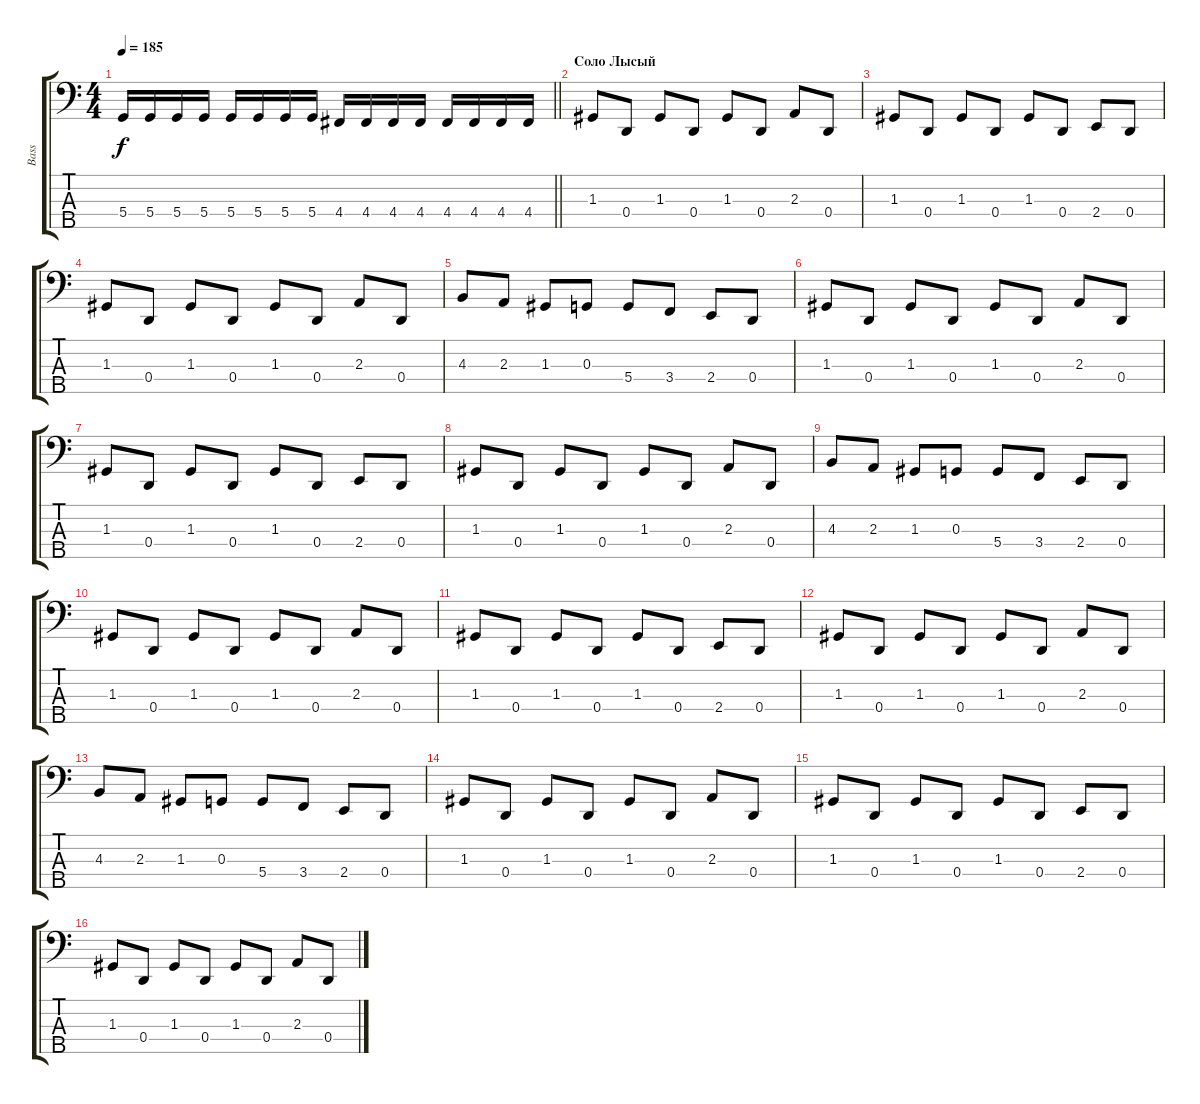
\track ("Bass" "Bass") {instrument electricbasspick}
\staff {score tabs}
\tuning (F2 C2 G1 D1 A0) {hide}
\ts (4 4)
\tempo 185
\clef f4
\barLineRight lightlight
\ks c
5.4.16{dy f} 5.4.16 5.4.16 5.4.16 5.4.16 5.4.16 5.4.16 5.4.16 4.4.16 4.4.16 4.4.16 4.4.16 4.4.16 4.4.16 4.4.16 4.4.16 |
\section ("" "Соло Лысый")
1.3.8 0.4.8 1.3.8 0.4.8 1.3.8 0.4.8 2.3.8 0.4.8 |
1.3.8 0.4.8 1.3.8 0.4.8 1.3.8 0.4.8 2.4.8 0.4.8 |
1.3.8 0.4.8 1.3.8 0.4.8 1.3.8 0.4.8 2.3.8 0.4.8 |
4.3.8 2.3.8 1.3.8 0.3.8 5.4.8 3.4.8 2.4.8 0.4.8 |
1.3.8 0.4.8 1.3.8 0.4.8 1.3.8 0.4.8 2.3.8 0.4.8 |
1.3.8 0.4.8 1.3.8 0.4.8 1.3.8 0.4.8 2.4.8 0.4.8 |
1.3.8 0.4.8 1.3.8 0.4.8 1.3.8 0.4.8 2.3.8 0.4.8 |
4.3.8 2.3.8 1.3.8 0.3.8 5.4.8 3.4.8 2.4.8 0.4.8 |
1.3.8 0.4.8 1.3.8 0.4.8 1.3.8 0.4.8 2.3.8 0.4.8 |
1.3.8 0.4.8 1.3.8 0.4.8 1.3.8 0.4.8 2.4.8 0.4.8 |
1.3.8 0.4.8 1.3.8 0.4.8 1.3.8 0.4.8 2.3.8 0.4.8 |
4.3.8 2.3.8 1.3.8 0.3.8 5.4.8 3.4.8 2.4.8 0.4.8 |
1.3.8 0.4.8 1.3.8 0.4.8 1.3.8 0.4.8 2.3.8 0.4.8 |
1.3.8 0.4.8 1.3.8 0.4.8 1.3.8 0.4.8 2.4.8 0.4.8 |
1.3.8 0.4.8 1.3.8 0.4.8 1.3.8 0.4.8 2.3.8 0.4.8
